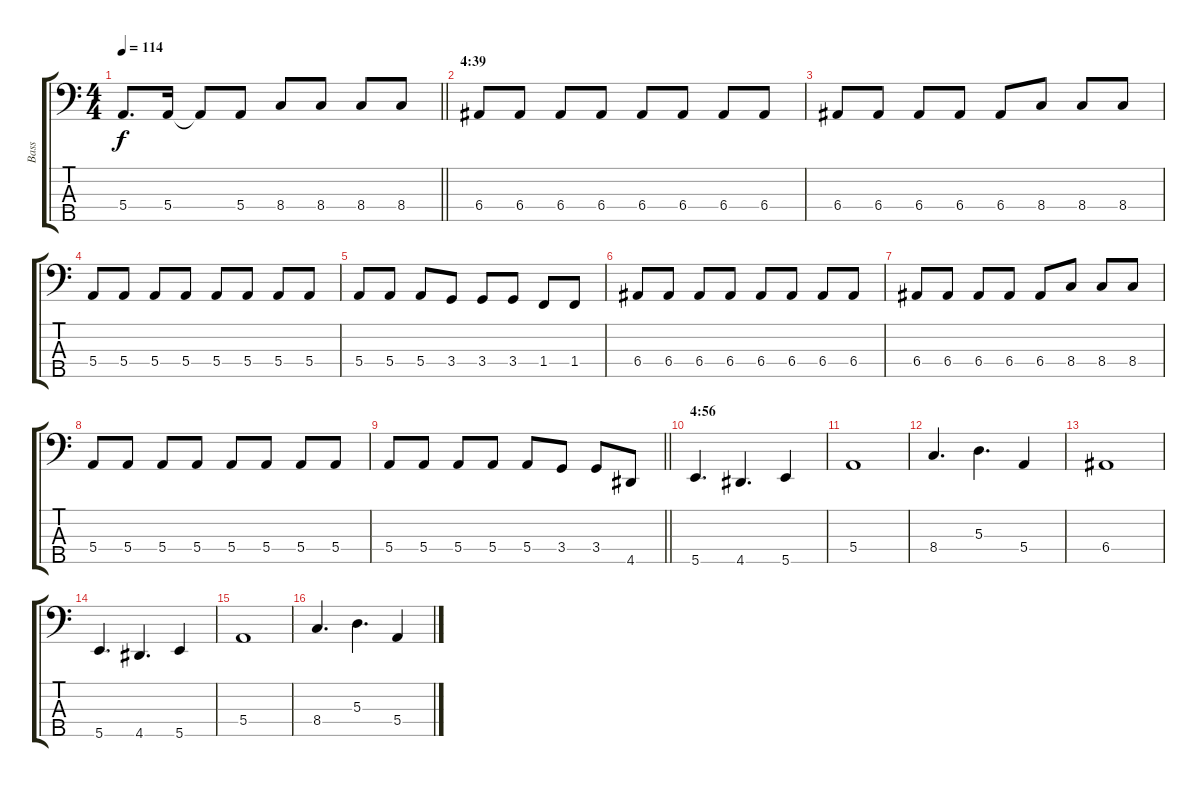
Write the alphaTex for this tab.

\track ("Bass" "Bass") {instrument electricbassfinger}
\staff {score tabs}
\tuning (G2 D2 A1 E1 B0) {hide}
\ts (4 4)
\tempo 114
\clef f4
\barLineRight lightlight
\ks c
5.4.8{d dy f} 5.4.16 5.4{t}.8 5.4.8 8.4.8 8.4.8 8.4.8 8.4.8 |
\section ("" "4:39")
6.4.8 6.4.8 6.4.8 6.4.8 6.4.8 6.4.8 6.4.8 6.4.8 |
6.4.8 6.4.8 6.4.8 6.4.8 6.4.8 8.4.8 8.4.8 8.4.8 |
5.4.8 5.4.8 5.4.8 5.4.8 5.4.8 5.4.8 5.4.8 5.4.8 |
5.4.8 5.4.8 5.4.8 3.4.8 3.4.8 3.4.8 1.4.8 1.4.8 |
6.4.8 6.4.8 6.4.8 6.4.8 6.4.8 6.4.8 6.4.8 6.4.8 |
6.4.8 6.4.8 6.4.8 6.4.8 6.4.8 8.4.8 8.4.8 8.4.8 |
5.4.8 5.4.8 5.4.8 5.4.8 5.4.8 5.4.8 5.4.8 5.4.8 |
\barLineRight lightlight
5.4.8 5.4.8 5.4.8 5.4.8 5.4.8 3.4.8 3.4.8 4.5.8 |
\section ("" "4:56")
5.5.4{d} 4.5.4{d} 5.5.4 |
5.4.1 |
8.4.4{d} 5.3.4{d} 5.4.4 |
6.4.1 |
5.5.4{d} 4.5.4{d} 5.5.4 |
5.4.1 |
8.4.4{d} 5.3.4{d} 5.4.4
